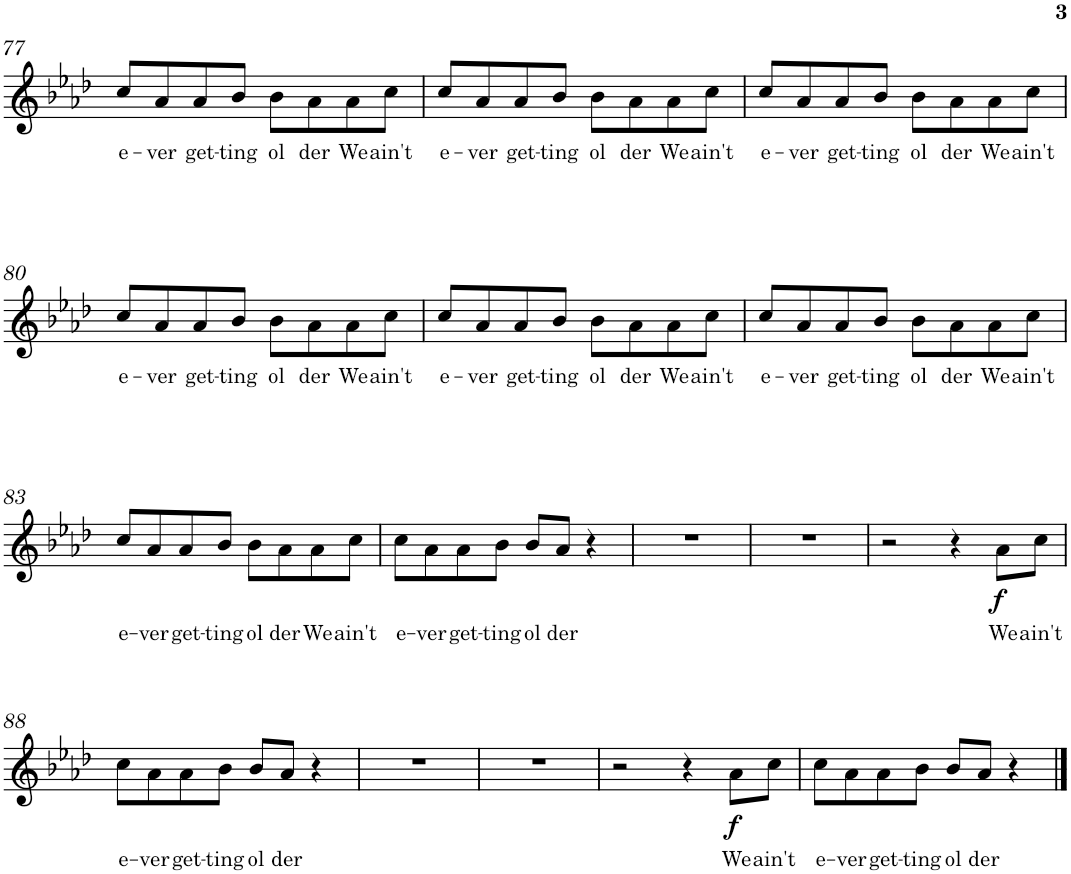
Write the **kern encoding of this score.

**kern	**text	**dynam
*part1	*part1	*part1
*staff1	*staff1	*staff1
*I"Piano	*	*
*I'Pno.	*	*
!!LO:PB:g=z
*clefG2	*	*
*k[b-e-a-d-]	*	*
*M4/4	*	*
=77	=77	=77
!	!LO:LY:b	!
8cc/L	e-	.
!	!LO:LY:b	!
8a-/	ver	.
!	!LO:LY:b	!
8a-/	get-	.
!	!LO:LY:b	!
8b-/J	ting	.
!	!LO:LY:b	!
8b-\L	ol	.
!	!LO:LY:b	!
8a-\	der	.
!	!LO:LY:b	!
8a-\	We	.
!	!LO:LY:b	!
8cc\J	ain't	.
=78	=78	=78
!	!LO:LY:b	!
8cc/L	e-	.
!	!LO:LY:b	!
8a-/	ver	.
!	!LO:LY:b	!
8a-/	get-	.
!	!LO:LY:b	!
8b-/J	ting	.
!	!LO:LY:b	!
8b-\L	ol	.
!	!LO:LY:b	!
8a-\	der	.
!	!LO:LY:b	!
8a-\	We	.
!	!LO:LY:b	!
8cc\J	ain't	.
=79	=79	=79
!	!LO:LY:b	!
8cc/L	e-	.
!	!LO:LY:b	!
8a-/	ver	.
!	!LO:LY:b	!
8a-/	get-	.
!	!LO:LY:b	!
8b-/J	ting	.
!	!LO:LY:b	!
8b-\L	ol	.
!	!LO:LY:b	!
8a-\	der	.
!	!LO:LY:b	!
8a-\	We	.
!	!LO:LY:b	!
8cc\J	ain't	.
!!LO:LB:g=z
=80	=80	=80
!	!LO:LY:b	!
8cc/L	e-	.
!	!LO:LY:b	!
8a-/	ver	.
!	!LO:LY:b	!
8a-/	get-	.
!	!LO:LY:b	!
8b-/J	ting	.
!	!LO:LY:b	!
8b-\L	ol	.
!	!LO:LY:b	!
8a-\	der	.
!	!LO:LY:b	!
8a-\	We	.
!	!LO:LY:b	!
8cc\J	ain't	.
=81	=81	=81
!	!LO:LY:b	!
8cc/L	e-	.
!	!LO:LY:b	!
8a-/	ver	.
!	!LO:LY:b	!
8a-/	get-	.
!	!LO:LY:b	!
8b-/J	ting	.
!	!LO:LY:b	!
8b-\L	ol	.
!	!LO:LY:b	!
8a-\	der	.
!	!LO:LY:b	!
8a-\	We	.
!	!LO:LY:b	!
8cc\J	ain't	.
=82	=82	=82
!	!LO:LY:b	!
8cc/L	e-	.
!	!LO:LY:b	!
8a-/	ver	.
!	!LO:LY:b	!
8a-/	get-	.
!	!LO:LY:b	!
8b-/J	ting	.
!	!LO:LY:b	!
8b-\L	ol	.
!	!LO:LY:b	!
8a-\	der	.
!	!LO:LY:b	!
8a-\	We	.
!	!LO:LY:b	!
8cc\J	ain't	.
!!LO:LB:g=z
=83	=83	=83
!	!LO:LY:b	!
8cc/L	e-	.
!	!LO:LY:b	!
8a-/	ver	.
!	!LO:LY:b	!
8a-/	get-	.
!	!LO:LY:b	!
8b-/J	ting	.
!	!LO:LY:b	!
8b-\L	ol	.
!	!LO:LY:b	!
8a-\	der	.
!	!LO:LY:b	!
8a-\	We	.
!	!LO:LY:b	!
8cc\J	ain't	.
=84	=84	=84
!	!LO:LY:b	!
8cc\L	e-	.
!	!LO:LY:b	!
8a-\	ver	.
!	!LO:LY:b	!
8a-\	get-	.
!	!LO:LY:b	!
8b-\J	ting	.
!	!LO:LY:b	!
8b-/L	ol	.
!	!LO:LY:b	!
8a-/J	der	.
4r	.	.
=85	=85	=85
1r	.	.
=86	=86	=86
1r	.	.
=87	=87	=87
2r	.	.
4r	.	.
!	!LO:LY:b	!LO:DY:b
8a-\L	We	f
!	!LO:LY:b	!
8cc\J	ain't	.
!!LO:LB:g=z
=88	=88	=88
!	!LO:LY:b	!
8cc\L	e-	.
!	!LO:LY:b	!
8a-\	ver	.
!	!LO:LY:b	!
8a-\	get-	.
!	!LO:LY:b	!
8b-\J	ting	.
!	!LO:LY:b	!
8b-/L	ol	.
!	!LO:LY:b	!
8a-/J	der	.
4r	.	.
=89	=89	=89
1r	.	.
=90	=90	=90
1r	.	.
=91	=91	=91
2r	.	.
4r	.	.
!	!LO:LY:b	!LO:DY:b
8a-\L	We	f
!	!LO:LY:b	!
8cc\J	ain't	.
=92	=92	=92
!	!LO:LY:b	!
8cc\L	e-	.
!	!LO:LY:b	!
8a-\	ver	.
!	!LO:LY:b	!
8a-\	get-	.
!	!LO:LY:b	!
8b-\J	ting	.
!	!LO:LY:b	!
8b-/L	ol	.
!	!LO:LY:b	!
8a-/J	der	.
4r	.	.
==	==	==
*-	*-	*-
